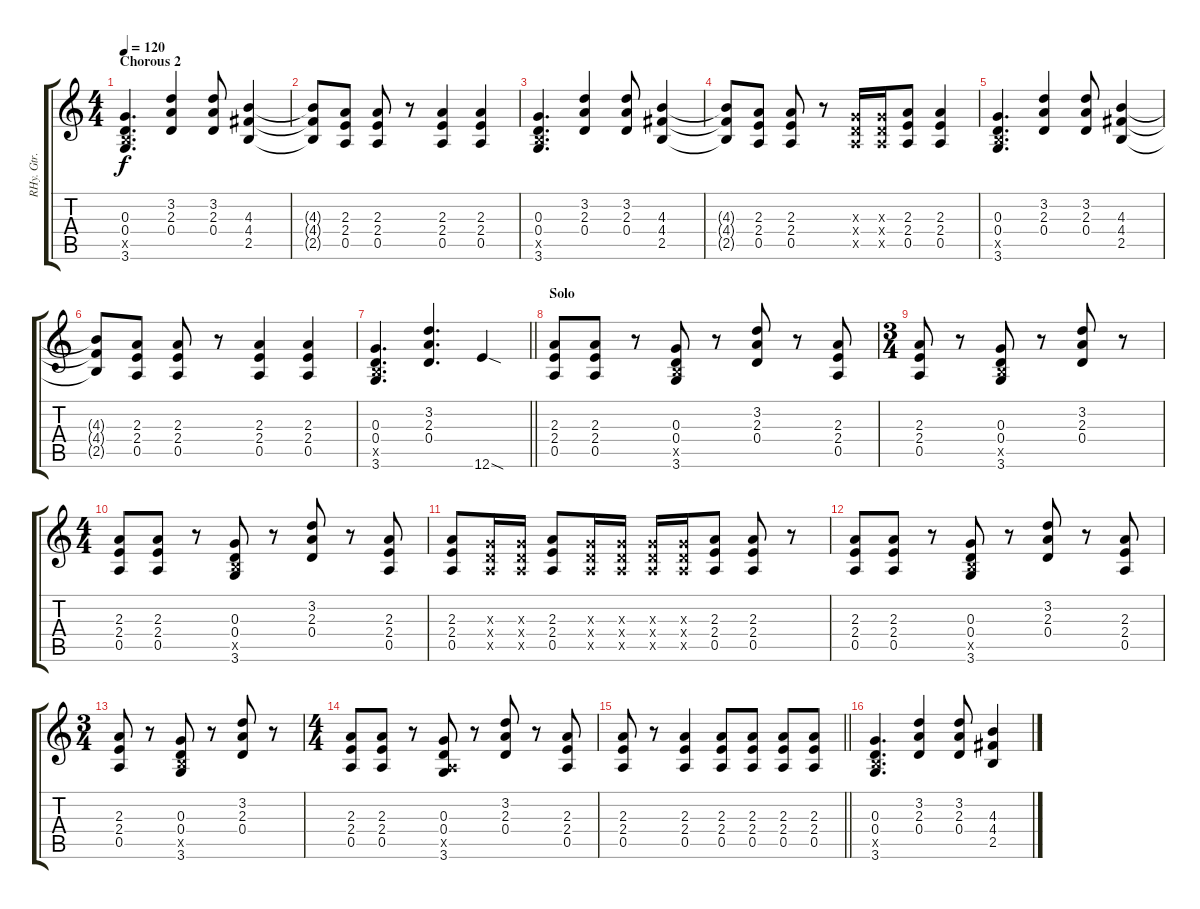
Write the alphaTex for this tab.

\track ("RHy. Gtr. 1" "RHy. Gtr. ") {instrument distortionguitar}
\staff {score tabs}
\tuning (E4 B3 G3 D3 A2 E2) {hide}
\ts (4 4)
\section ("" "Chorous 2")
\tempo 120
\clef g2
\ks c
(0.3 0.4 2.5{x} 3.6).4{d dy f} (3.2 2.3 0.4).4 (3.2 2.3 0.4).8 (4.3 4.4 2.5).4 |
(4.3{t} 4.4{t} 2.5{t}).8 (2.3 2.4 0.5).8 (2.3 2.4 0.5).8 r.8 (2.3 2.4 0.5).4 (2.3 2.4 0.5).4 |
(0.3 0.4 2.5{x} 3.6).4{d} (3.2 2.3 0.4).4 (3.2 2.3 0.4).8 (4.3 4.4 2.5).4 |
(4.3{t} 4.4{t} 2.5{t}).8 (2.3 2.4 0.5).8 (2.3 2.4 0.5).8 r.8 (0.3{x} 0.4{x} 0.5{x}).16 (0.3{x} 0.4{x} 0.5{x}).16 (2.3 2.4 0.5).8 (2.3 2.4 0.5).4 |
(0.3 0.4 2.5{x} 3.6).4{d} (3.2 2.3 0.4).4 (3.2 2.3 0.4).8 (4.3 4.4 2.5).4 |
(4.3{t} 4.4{t} 2.5{t}).8 (2.3 2.4 0.5).8 (2.3 2.4 0.5).8 r.8 (2.3 2.4 0.5).4 (2.3 2.4 0.5).4 |
\barLineRight lightlight
(0.3 0.4 2.5{x} 3.6).4{d} (3.2 2.3 0.4).4{d} 12.6{sod}.4 |
\section ("" "Solo")
(2.3 2.4 0.5).8{volume 5} (2.3 2.4 0.5).8 r.8 (0.3 0.4 2.5{x} 3.6).8 r.8 (3.2 2.3 0.4).8 r.8 (2.3 2.4 0.5).8 |
\ts (3 4)
(2.3 2.4 0.5).8 r.8 (0.3 0.4 2.5{x} 3.6).8 r.8 (3.2 2.3 0.4).8 r.8 |
\ts (4 4)
(2.3 2.4 0.5).8 (2.3 2.4 0.5).8 r.8 (0.3 0.4 2.5{x} 3.6).8 r.8 (3.2 2.3 0.4).8 r.8 (2.3 2.4 0.5).8 |
(2.3 2.4 0.5).8 (0.3{x} 0.4{x} 0.5{x}).16 (0.3{x} 0.4{x} 0.5{x}).16 (2.3 2.4 0.5).8 (0.3{x} 0.4{x} 0.5{x}).16 (0.3{x} 0.4{x} 0.5{x}).16 (0.3{x} 0.4{x} 0.5{x}).16 (0.3{x} 0.4{x} 0.5{x}).16 (2.3 2.4 0.5).8 (2.3 2.4 0.5).8 r.8 |
(2.3 2.4 0.5).8 (2.3 2.4 0.5).8 r.8 (0.3 0.4 2.5{x} 3.6).8 r.8 (3.2 2.3 0.4).8 r.8 (2.3 2.4 0.5).8 |
\ts (3 4)
(2.3 2.4 0.5).8 r.8 (0.3 0.4 2.5{x} 3.6).8 r.8 (3.2 2.3 0.4).8 r.8 |
\ts (4 4)
(2.3 2.4 0.5).8 (2.3 2.4 0.5).8 r.8 (0.3 0.4 0.5{x} 3.6).8 r.8 (3.2 2.3 0.4).8 r.8 (2.3 2.4 0.5).8 |
\barLineRight lightlight
(2.3 2.4 0.5).8 r.8 (2.3 2.4 0.5).4 (2.3 2.4 0.5).8 (2.3 2.4 0.5).8 (2.3 2.4 0.5).8 (2.3 2.4 0.5).8 |
\section ("" "")
(0.3 0.4 2.5{x} 3.6).4{d} (3.2 2.3 0.4).4 (3.2 2.3 0.4).8 (4.3 4.4 2.5).4
